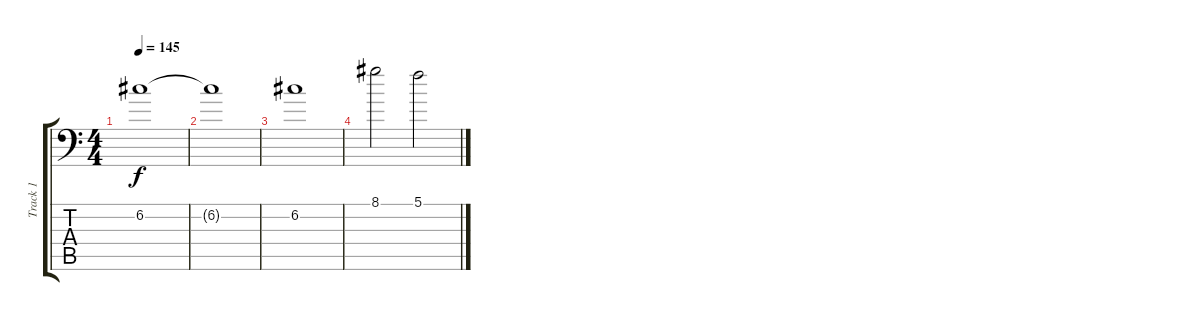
\track ("Track 1" "Track 1") {instrument acousticguitarsteel}
\staff {score tabs}
\tuning (C4 G3 Eb3 Bb2 F2 Bb1) {hide}
\ts (4 4)
\tempo 145
\clef f4
\ks c
6.2.1{dy f} |
6.2{t}.1 |
6.2.1 |
8.1.2 5.1.2
